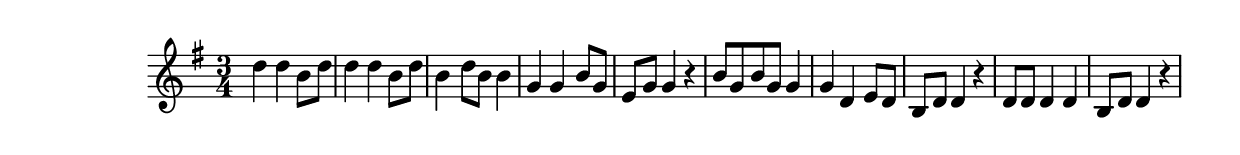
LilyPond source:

\version "2.8.6" 
\include "english.ly"


melody = \relative d''
 { 
  \clef treble 
  \key g \major 
  \time 3/4 %printed 6/8
% \set Staff.midiInstrument = "recorder" 
% \set Staff.midiInstrument = "taiko drum" 

  d4 d b8 d | d4 d b8 d | b4 d8 b b4 | g g b8 g | e g g4 r4 |
  b8 g b g g4 | g d e8 d | b d d4 r4 | d8 d d4 d | b8 d d4 r4
} 

\score { 
\new Staff \melody 
\layout {
  \context {
    \Score
    \remove Bar_number_engraver
} } 
\midi { \tempo 4=45 } 
}
